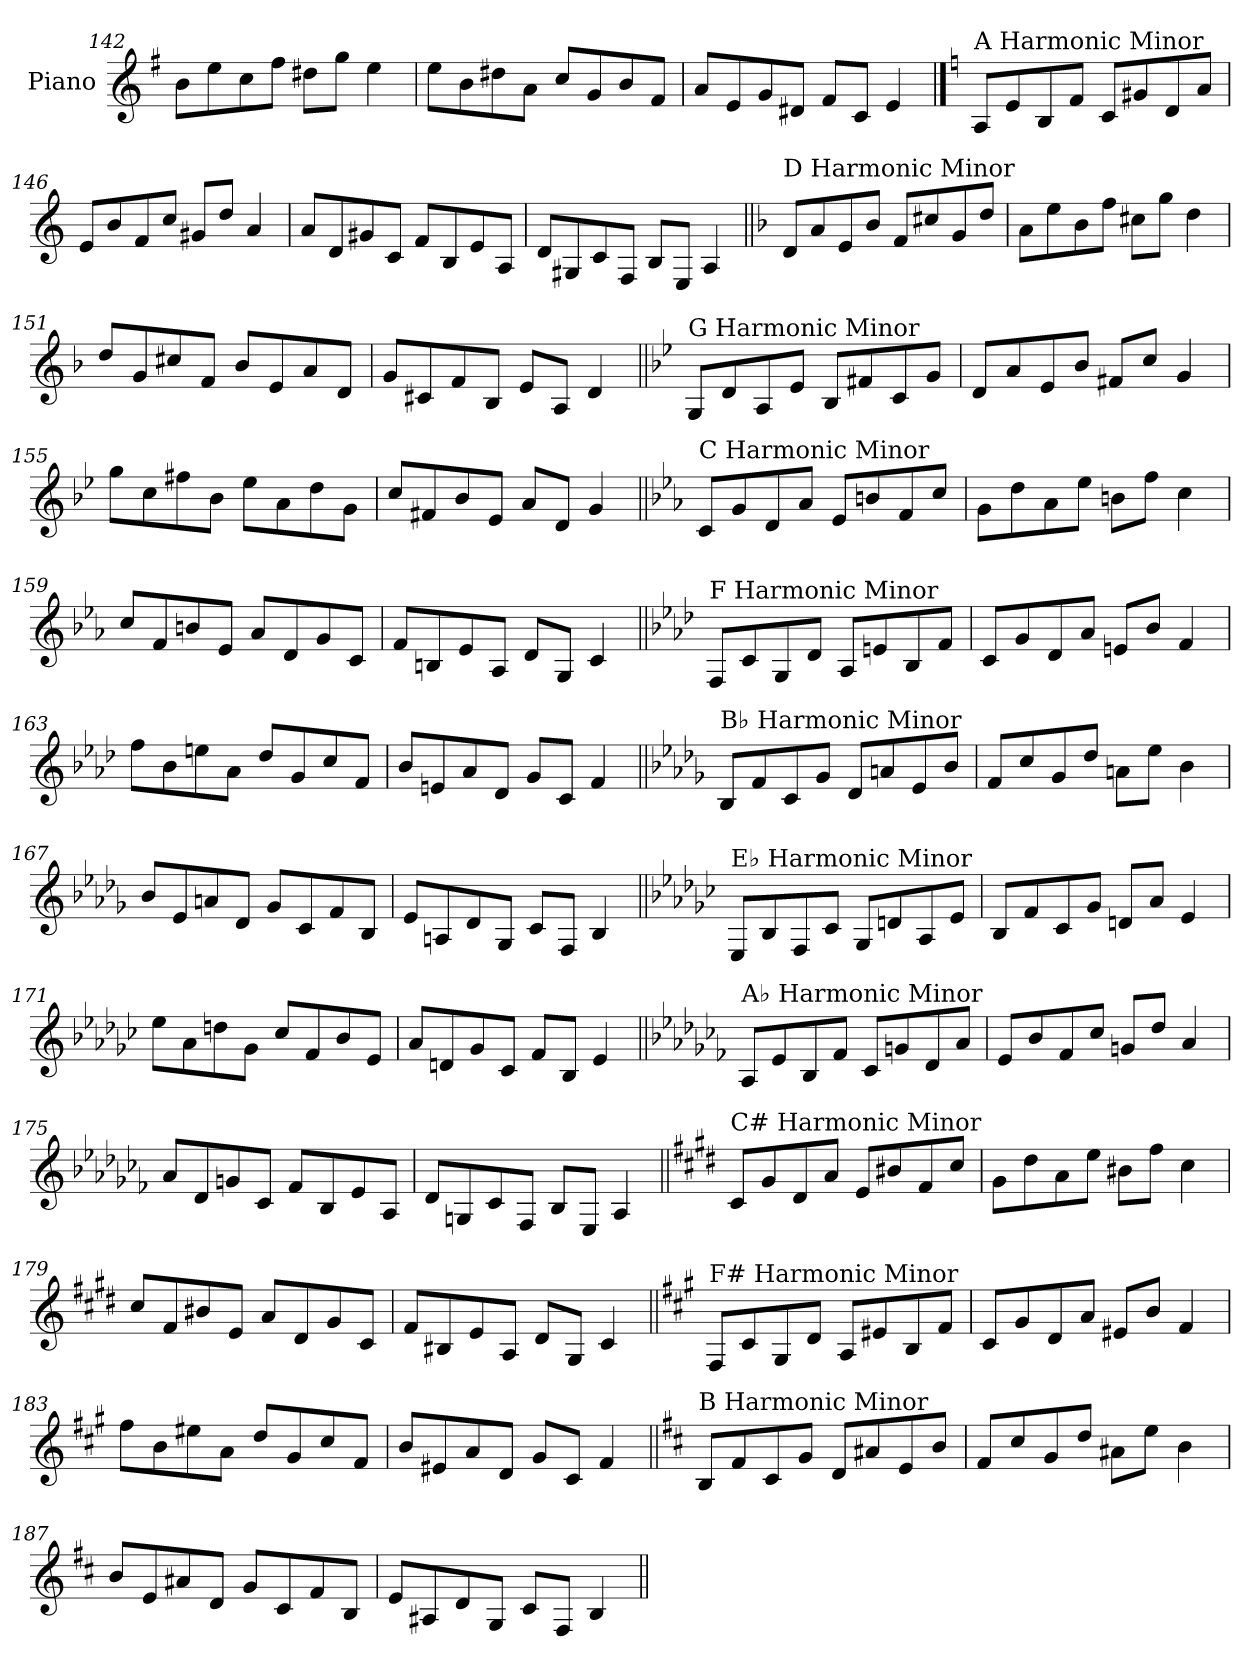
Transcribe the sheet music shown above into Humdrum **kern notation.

**kern
*part1
*staff1
*I"Piano
*I'Pno.
*clefG2
*k[f#]
=142
8b\L
8ee\
8cc\
8ff#\J
8dd#X\L
8gg\J
4ee\
=143
8ee\L
8b\
8dd#X\
8a\J
8cc/L
8g/
8b/
8f#/J
=144
8a/L
8e/
8g/
8d#X/J
8f#/L
8c/J
4e/
!!LO:PB:g=z
==145
*k[]
!LO:TX:a:t=A Harmonic Minor
8A/L
8e/
8B/
8f/J
8c/L
8g#X/
8d/
8a/J
=146
8e/L
8b/
8f/
8cc/J
8g#X/L
8dd/J
4a/
=147
8a/L
8d/
8g#X/
8c/J
8f/L
8B/
8e/
8A/J
=148
8d/L
8G#X/
8c/
8F/J
8B/L
8E/J
4A/
!!LO:LB:g=z
=149||
*k[b-]
!LO:TX:a:t=D Harmonic Minor
8d/L
8a/
8e/
8b-/J
8f/L
8cc#X/
8g/
8dd/J
=150
8a\L
8ee\
8b-\
8ff\J
8cc#X\L
8gg\J
4dd\
=151
8dd/L
8g/
8cc#X/
8f/J
8b-/L
8e/
8a/
8d/J
=152
8g/L
8c#X/
8f/
8B-/J
8e/L
8A/J
4d/
!!LO:LB:g=z
=153||
*k[b-e-]
!LO:TX:a:t=G Harmonic Minor
8G/L
8d/
8A/
8e-/J
8B-/L
8f#X/
8c/
8g/J
=154
8d/L
8a/
8e-/
8b-/J
8f#X/L
8cc/J
4g/
=155
8gg\L
8cc\
8ff#X\
8b-\J
8ee-\L
8a\
8dd\
8g\J
=156
8cc/L
8f#X/
8b-/
8e-/J
8a/L
8d/J
4g/
!!LO:LB:g=z
=157||
*k[b-e-a-]
!LO:TX:a:t=C Harmonic Minor
8c/L
8g/
8d/
8a-/J
8e-/L
8bn/
8f/
8cc/J
=158
8g\L
8dd\
8a-\
8ee-\J
8bn\L
8ff\J
4cc\
=159
8cc/L
8f/
8bn/
8e-/J
8a-/L
8d/
8g/
8c/J
=160
8f/L
8Bn/
8e-/
8A-/J
8d/L
8G/J
4c/
!!LO:LB:g=z
=161||
*k[b-e-a-d-]
!LO:TX:a:t=F Harmonic Minor
8F/L
8c/
8G/
8d-/J
8A-/L
8en/
8B-/
8f/J
=162
8c/L
8g/
8d-/
8a-/J
8en/L
8b-/J
4f/
=163
8ff\L
8b-\
8een\
8a-\J
8dd-/L
8g/
8cc/
8f/J
=164
8b-/L
8en/
8a-/
8d-/J
8g/L
8c/J
4f/
!!LO:LB:g=z
=165||
*k[b-e-a-d-g-]
!LO:TX:a:t=B♭ Harmonic Minor
8B-/L
8f/
8c/
8g-/J
8d-/L
8an/
8e-/
8b-/J
=166
8f/L
8cc/
8g-/
8dd-/J
8an\L
8ee-\J
4b-\
=167
8b-/L
8e-/
8an/
8d-/J
8g-/L
8c/
8f/
8B-/J
=168
8e-/L
8An/
8d-/
8G-/J
8c/L
8F/J
4B-/
!!LO:LB:g=z
=169||
*k[b-e-a-d-g-c-]
!LO:TX:a:t=E♭ Harmonic Minor
8E-/L
8B-/
8F/
8c-/J
8G-/L
8dn/
8A-/
8e-/J
=170
8B-/L
8f/
8c-/
8g-/J
8dn/L
8a-/J
4e-/
=171
8ee-\L
8a-\
8ddn\
8g-\J
8cc-/L
8f/
8b-/
8e-/J
=172
8a-/L
8dn/
8g-/
8c-/J
8f/L
8B-/J
4e-/
!!LO:LB:g=z
=173||
*k[b-e-a-d-g-c-f-]
!LO:TX:a:t=A♭ Harmonic Minor
8A-/L
8e-/
8B-/
8f-/J
8c-/L
8gn/
8d-/
8a-/J
=174
8e-/L
8b-/
8f-/
8cc-/J
8gn/L
8dd-/J
4a-/
=175
8a-/L
8d-/
8gn/
8c-/J
8f-/L
8B-/
8e-/
8A-/J
=176
8d-/L
8Gn/
8c-/
8F-/J
8B-/L
8E-/J
4A-/
!!LO:LB:g=z
=177||
*k[f#c#g#d#]
!LO:TX:a:t=C# Harmonic Minor
8c#/L
8g#/
8d#/
8a/J
8e/L
8b#X/
8f#/
8cc#/J
=178
8g#\L
8dd#\
8a\
8ee\J
8b#X\L
8ff#\J
4cc#\
=179
8cc#/L
8f#/
8b#X/
8e/J
8a/L
8d#/
8g#/
8c#/J
=180
8f#/L
8B#X/
8e/
8A/J
8d#/L
8G#/J
4c#/
!!LO:LB:g=z
=181||
*k[f#c#g#]
!LO:TX:a:t=F# Harmonic Minor
8F#/L
8c#/
8G#/
8d/J
8A/L
8e#X/
8B/
8f#/J
=182
8c#/L
8g#/
8d/
8a/J
8e#X/L
8b/J
4f#/
=183
8ff#\L
8b\
8ee#X\
8a\J
8dd/L
8g#/
8cc#/
8f#/J
=184
8b/L
8e#X/
8a/
8d/J
8g#/L
8c#/J
4f#/
!!LO:LB:g=z
=185||
*k[f#c#]
!LO:TX:a:t=B Harmonic Minor
8B/L
8f#/
8c#/
8g/J
8d/L
8a#X/
8e/
8b/J
=186
8f#/L
8cc#/
8g/
8dd/J
8a#X\L
8ee\J
4b\
=187
8b/L
8e/
8a#X/
8d/J
8g/L
8c#/
8f#/
8B/J
=188
8e/L
8A#X/
8d/
8G/J
8c#/L
8F#/J
4B/
=||
*-
